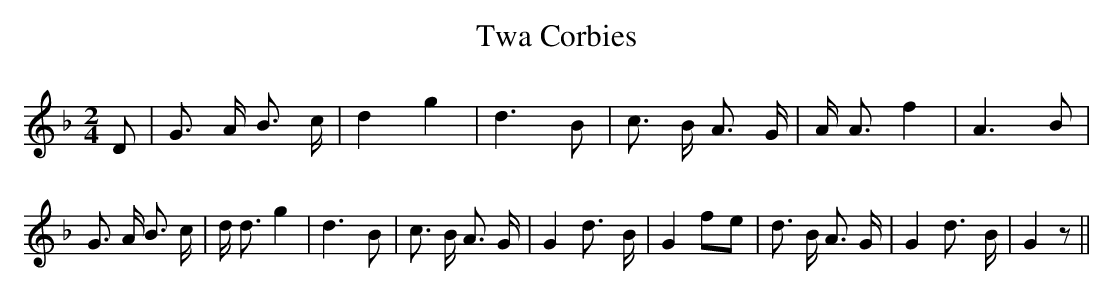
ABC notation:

X:1
T:Twa Corbies
M:2/4
L:1/8
K:F
 D| G3/2 A/2 B3/2 c/2| d2 g2| d3 B| c3/2 B/2 A3/2 G/2| A/2 A3/2 f2|\
 A3 B| G3/2 A/2 B3/2 c/2| d/2 d3/2 g2| d3 B| c3/2 B/2 A3/2 G/2| G2 d3/2- B/2|\
 G2f-e| d3/2 B/2 A3/2 G/2| G2 d3/2- B/2| G2 z||
